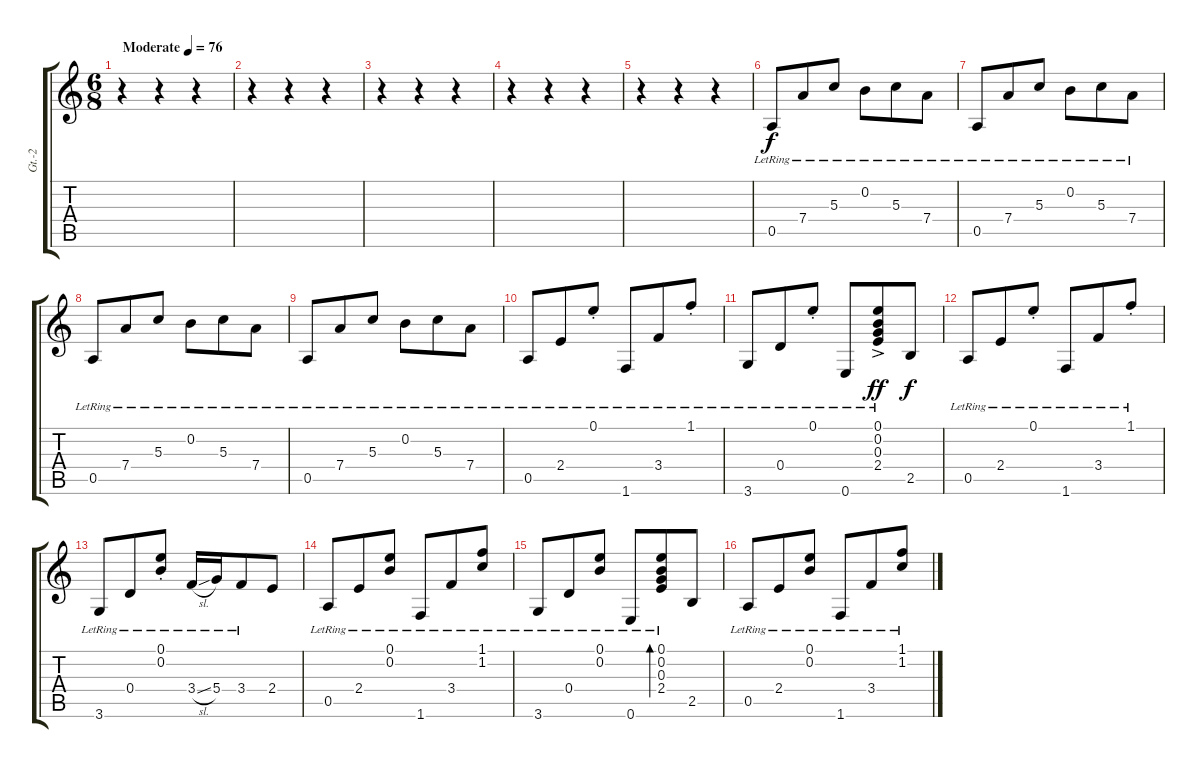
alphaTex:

\track ("Gt.-2" "Gt.-2") {instrument acousticguitarsteel}
\staff {score tabs}
\tuning (E4 B3 G3 D3 A2 E2) {hide}
\ts (6 8)
\tempo (76 "Moderate")
\clef g2
\ks c
r.4{dy f instrument acousticguitarsteel} r.4 r.4 |
r.4 r.4 r.4 |
r.4 r.4 r.4 |
r.4 r.4 r.4 |
r.4 r.4 r.4 |
0.5{lr}.8 7.4{lr}.8 5.3{lr}.8 0.2{lr}.8 5.3{lr}.8 7.4{lr}.8 |
0.5{lr}.8 7.4{lr}.8 5.3{lr}.8 0.2{lr}.8 5.3{lr}.8 7.4{lr}.8 |
0.5{lr}.8 7.4{lr}.8 5.3{lr}.8 0.2{lr}.8 5.3{lr}.8 7.4{lr}.8 |
0.5{lr}.8 7.4{lr}.8 5.3{lr}.8 0.2{lr}.8 5.3{lr}.8 7.4{lr}.8 |
0.5{lr}.8 2.4{lr}.8 0.1{st lr}.8 1.6{lr}.8 3.4{lr}.8 1.1{st lr}.8 |
3.6{lr}.8 0.4{lr}.8 0.1{st lr}.8 0.6{lr}.8 (0.1{ac lr} 0.2{ac lr} 0.3{ac lr} 2.4{ac lr}).8{dy ff} 2.5.8{dy f} |
0.5{lr}.8 2.4{lr}.8 0.1{st lr}.8 1.6{lr}.8 3.4{lr}.8 1.1{st lr}.8 |
3.6{lr}.8 0.4{lr}.8 (0.1{st lr} 0.2).8 3.4{sl lr}.16 5.4{lr}.16 3.4{lr}.8 2.4.8 |
0.5{lr}.8 2.4{lr}.8 (0.1{lr} 0.2).8 1.6{lr}.8 3.4{lr}.8 (1.1{lr} 1.2).8 |
3.6{lr}.8 0.4{lr}.8 (0.1{lr} 0.2).8 0.6{lr}.8 (0.1{lr} 0.2{lr} 0.3{lr} 2.4{lr}).8{bd 60} 2.5.8 |
0.5{lr}.8 2.4{lr}.8 (0.1{lr} 0.2).8 1.6{lr}.8 3.4{lr}.8 (1.1{lr} 1.2).8
